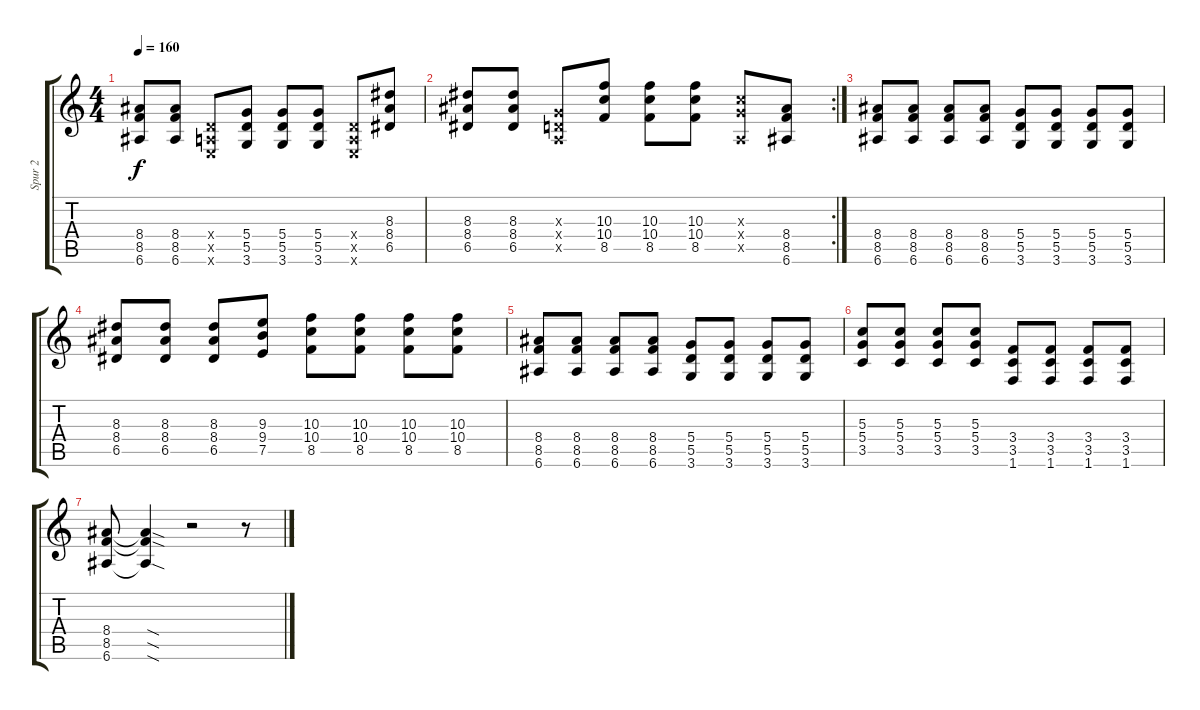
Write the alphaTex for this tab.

\track ("Spur 2" "Spur 2") {instrument distortionguitar}
\staff {score tabs}
\tuning (E4 B3 G3 D3 A2 E2) {hide}
\ts (4 4)
\tempo 160
\clef g2
\ks c
(8.4 8.5 6.6).8{dy f} (8.4 8.5 6.6).8 (0.4{x} 0.5{x} 0.6{x}).8 (5.4 5.5 3.6).8 (5.4 5.5 3.6).8 (5.4 5.5 3.6).8 (0.4{x} 0.5{x} 0.6{x}).8 (8.3 8.4 6.5).8 |
\rc 2
(8.3 8.4 6.5).8 (8.3 8.4 6.5).8 (0.3{x} 0.4{x} 0.5{x}).8 (10.3 10.4 8.5).8 (10.3 10.4 8.5).8 (10.3 10.4 8.5).8 (0.3{x} 10.4{x} 0.5{x}).8 (8.4 8.5 6.6).8 |
(8.4 8.5 6.6).8 (8.4 8.5 6.6).8 (8.4 8.5 6.6).8 (8.4 8.5 6.6).8 (5.4 5.5 3.6).8 (5.4 5.5 3.6).8 (5.4 5.5 3.6).8 (5.4 5.5 3.6).8 |
(8.3 8.4 6.5).8 (8.3 8.4 6.5).8 (8.3 8.4 6.5).8 (9.3 9.4 7.5).8 (10.3 10.4 8.5).8 (10.3 10.4 8.5).8 (10.3 10.4 8.5).8 (10.3 10.4 8.5).8 |
(8.4 8.5 6.6).8 (8.4 8.5 6.6).8 (8.4 8.5 6.6).8 (8.4 8.5 6.6).8 (5.4 5.5 3.6).8 (5.4 5.5 3.6).8 (5.4 5.5 3.6).8 (5.4 5.5 3.6).8 |
(5.3 5.4 3.5).8 (5.3 5.4 3.5).8 (5.3 5.4 3.5).8 (5.3 5.4 3.5).8 (3.4 3.5 1.6).8 (3.4 3.5 1.6).8 (3.4 3.5 1.6).8 (3.4 3.5 1.6).8 |
(8.4 8.5 6.6).8 (8.4{sod t} 8.5{sod t} 6.6{sod t}).4 r.2 r.8
